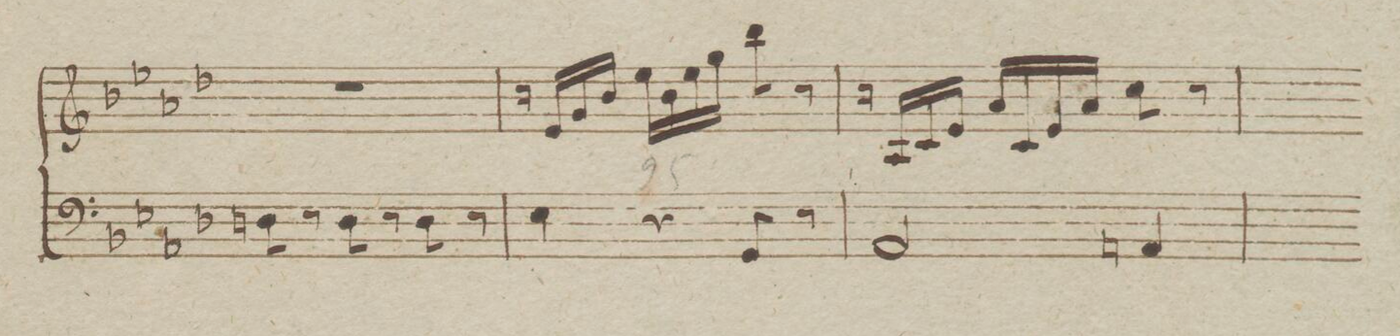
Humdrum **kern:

**kern	**dynam
*I"Organo	*
*clefF4	*
*k[b-e-a-d-]	*
*met(c)	*
*M3/4	*
8Dn\	.
8r	.
8D\	.
8r	.
8D\	.
8r	.
=95	=95
4E-\	.
4r	.
8GG/	.
8r	.
=96	=96
2AA-/	.
4AAn/	.
=97	=97
*-	*-
